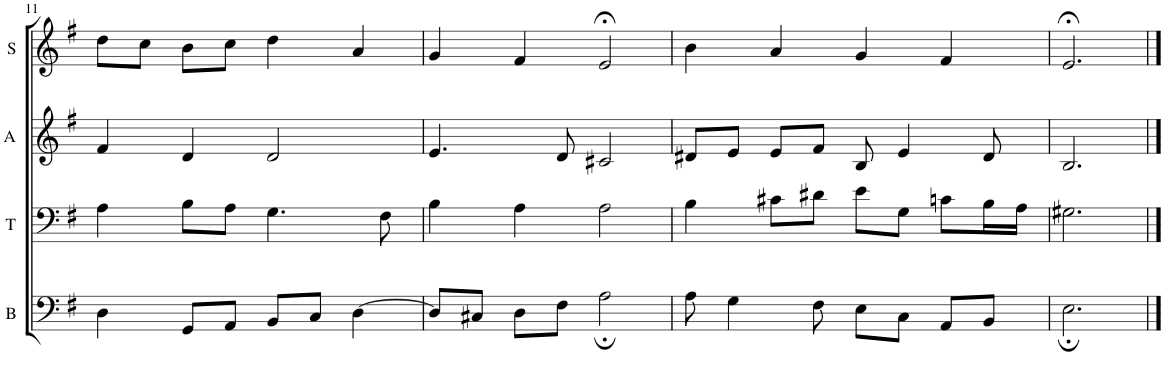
**kern	**kern	**kern	**kern
*part4	*part3	*part2	*part1
*staff4	*staff3	*staff2	*staff1
*I"B	*I"T	*I"A	*I"S
*I'B	*I'T	*I'A	*I'S
!!LO:PB:g=z
*clefF4	*clefF4	*clefG2	*clefG2
*k[f#]	*k[f#]	*k[f#]	*k[f#]
*M4/4	*M4/4	*M4/4	*M4/4
=11	=11	=11	=11
4D\	4A\	4f#/	8dd\L
.	.	.	8cc\J
8GG/L	8B\L	4d/	8b\L
8AA/J	8A\J	.	8cc\J
8BB/L	4.G\	2d/	4dd\
8C/J	.	.	.
[4D\	.	.	4a/
.	8F#\	.	.
=12	=12	=12	=12
8D/L]	4B\	4.e/	4g/
8C#X/J	.	.	.
8D\L	4A\	.	4f#/
8F#\J	.	8d/	.
2A;\	2A\	2c#X/	2e;</
=13	=13	=13	=13
8A\	4B\	8d#X/L	4b\
4G\	.	8e/J	.
.	8c#X\L	8e/L	4a/
8F#\	8d#X\J	8f#/J	.
8E\L	8e\L	8B/	4g/
8C\J	8G\J	4e/	.
8AA/L	8cn\L	.	4f#/
8BB/J	16B\L	8d#/	.
.	16A\JJ	.	.
=14	=14	=14	=14
2.E;\	2.G#X\	2.B/	2.e;</
==	==	==	==
*-	*-	*-	*-
